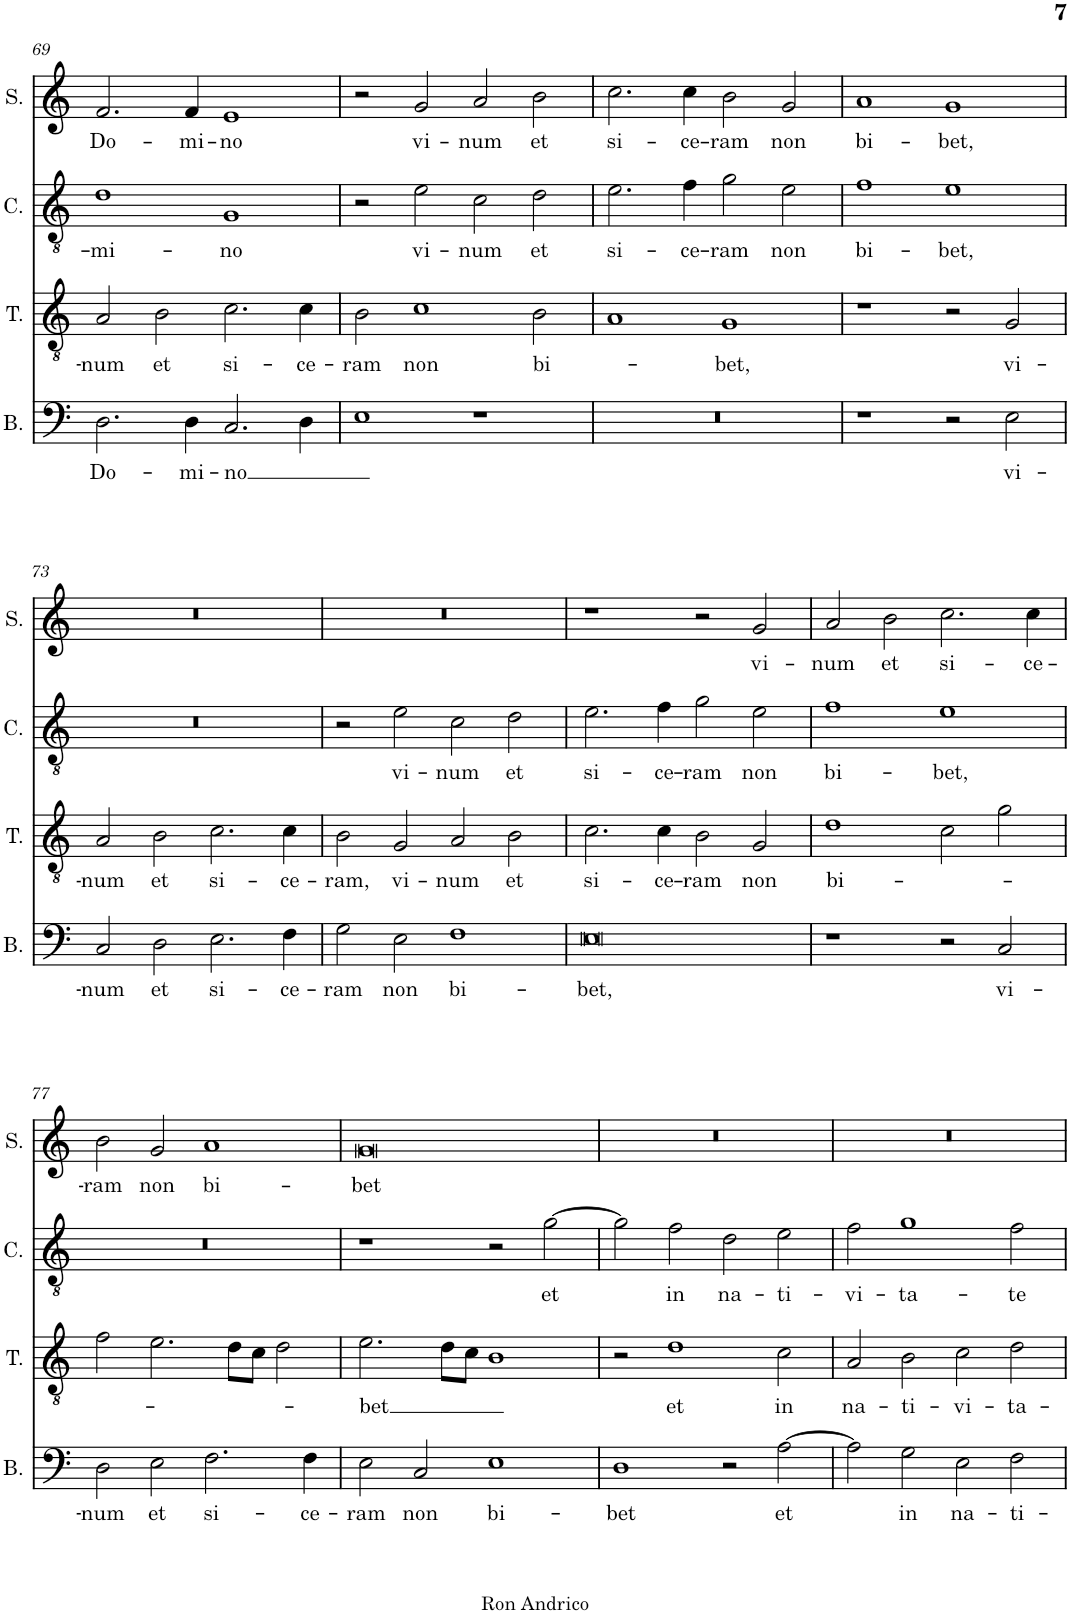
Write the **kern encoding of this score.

**kern	**text	**kern	**text	**kern	**text	**kern	**text
*part4	*part4	*part3	*part3	*part2	*part2	*part1	*part1
*staff4	*staff4	*staff3	*staff3	*staff2	*staff2	*staff1	*staff1
*I"Bassus	*	*I"Tenor	*	*I"Contratenor	*	*I"Superius	*
*I'B.	*	*I'T.	*	*I'C.	*	*I'S.	*
!!LO:PB:g=z
*clefF4	*	*clefGv2	*	*clefGv2	*	*clefG2	*
*k[]	*	*k[]	*	*k[]	*	*k[]	*
*M4/2	*	*M4/2	*	*M4/2	*	*M4/2	*
=69	=69	=69	=69	=69	=69	=69	=69
!	!LO:LY:b	!	!LO:LY:b	!	!LO:LY:b	!	!LO:LY:b
2.D\	Do-	2A/	-num	1d	-mi-	2.f/	Do-
!	!	!	!LO:LY:b	!	!	!	!
.	.	2B\	et	.	.	.	.
!	!LO:LY:b	!	!	!	!	!	!LO:LY:b
4D\	-mi-	.	.	.	.	4f/	-mi-
!	!LO:LY:b	!	!LO:LY:b	!	!LO:LY:b	!	!LO:LY:b
2.C/	-no	2.c\	si-	1G	-no	1e	-no
!	!	!	!LO:LY:b	!	!	!	!
4D\	.	4c\	-ce-	.	.	.	.
=70	=70	=70	=70	=70	=70	=70	=70
!	!	!	!LO:LY:b	!	!	!	!
1E	.	2B\	-ram	2r	.	2r	.
!	!	!	!LO:LY:b	!	!LO:LY:b	!	!LO:LY:b
.	.	1c	non	2e\	vi-	2g/	vi-
!	!	!	!	!	!LO:LY:b	!	!LO:LY:b
1r	.	.	.	2c\	-num	2a/	-num
!	!	!	!LO:LY:b	!	!LO:LY:b	!	!LO:LY:b
.	.	2B\	bi-	2d\	et	2b\	et
=71	=71	=71	=71	=71	=71	=71	=71
!	!	!	!	!	!LO:LY:b	!	!LO:LY:b
0r	.	1A	.	2.e\	si-	2.cc\	si-
!	!	!	!	!	!LO:LY:b	!	!LO:LY:b
.	.	.	.	4f\	-ce-	4cc\	-ce-
!	!	!	!LO:LY:b	!	!LO:LY:b	!	!LO:LY:b
.	.	1G	-bet,	2g\	-ram	2b\	-ram
!	!	!	!	!	!LO:LY:b	!	!LO:LY:b
.	.	.	.	2e\	non	2g/	non
=72	=72	=72	=72	=72	=72	=72	=72
!	!	!	!	!	!LO:LY:b	!	!LO:LY:b
1r	.	1r	.	1f	bi-	1a	bi-
!	!	!	!	!	!LO:LY:b	!	!LO:LY:b
2r	.	2r	.	1e	-bet,	1g	-bet,
!	!LO:LY:b	!	!LO:LY:b	!	!	!	!
2E\	vi-	2G/	vi-	.	.	.	.
!!LO:LB:g=z
=73	=73	=73	=73	=73	=73	=73	=73
!	!LO:LY:b	!	!LO:LY:b	!	!	!	!
2C/	-num	2A/	-num	0r	.	0r	.
!	!LO:LY:b	!	!LO:LY:b	!	!	!	!
2D\	et	2B\	et	.	.	.	.
!	!LO:LY:b	!	!LO:LY:b	!	!	!	!
2.E\	si-	2.c\	si-	.	.	.	.
!	!LO:LY:b	!	!LO:LY:b	!	!	!	!
4F\	-ce-	4c\	-ce-	.	.	.	.
=74	=74	=74	=74	=74	=74	=74	=74
!	!LO:LY:b	!	!LO:LY:b	!	!	!	!
2G\	-ram	2B\	-ram,	2r	.	0r	.
!	!LO:LY:b	!	!LO:LY:b	!	!LO:LY:b	!	!
2E\	non	2G/	vi-	2e\	vi-	.	.
!	!LO:LY:b	!	!LO:LY:b	!	!LO:LY:b	!	!
1F	bi-	2A/	-num	2c\	-num	.	.
!	!	!	!LO:LY:b	!	!LO:LY:b	!	!
.	.	2B\	et	2d\	et	.	.
=75	=75	=75	=75	=75	=75	=75	=75
!	!LO:LY:b	!	!LO:LY:b	!	!LO:LY:b	!	!
0E	-bet,	2.c\	si-	2.e\	si-	1r	.
!	!	!	!LO:LY:b	!	!LO:LY:b	!	!
.	.	4c\	-ce-	4f\	-ce-	.	.
!	!	!	!LO:LY:b	!	!LO:LY:b	!	!
.	.	2B\	-ram	2g\	-ram	2r	.
!	!	!	!LO:LY:b	!	!LO:LY:b	!	!LO:LY:b
.	.	2G/	non	2e\	non	2g/	vi-
=76	=76	=76	=76	=76	=76	=76	=76
!	!	!	!LO:LY:b	!	!LO:LY:b	!	!LO:LY:b
1r	.	1d	bi-	1f	bi-	2a/	-num
!	!	!	!	!	!	!	!LO:LY:b
.	.	.	.	.	.	2b\	et
!	!	!	!	!	!LO:LY:b	!	!LO:LY:b
2r	.	2c\	.	1e	-bet,	2.cc\	si-
!	!LO:LY:b	!	!	!	!	!	!
2C/	vi-	2g\	.	.	.	.	.
!	!	!	!	!	!	!	!LO:LY:b
.	.	.	.	.	.	4cc\	-ce-
!!LO:LB:g=z
=77	=77	=77	=77	=77	=77	=77	=77
!	!LO:LY:b	!	!	!	!	!	!LO:LY:b
2D\	-num	2f\	.	0r	.	2b\	-ram
!	!LO:LY:b	!	!	!	!	!	!LO:LY:b
2E\	et	2.e\	.	.	.	2g/	non
!	!LO:LY:b	!	!	!	!	!	!LO:LY:b
2.F\	si-	.	.	.	.	1a	bi-
.	.	8d\L	.	.	.	.	.
.	.	8c\J	.	.	.	.	.
.	.	2d\	.	.	.	.	.
!	!LO:LY:b	!	!	!	!	!	!
4F\	-ce-	.	.	.	.	.	.
=78	=78	=78	=78	=78	=78	=78	=78
!	!LO:LY:b	!	!LO:LY:b	!	!	!	!LO:LY:b
2E\	-ram	2.e\	-bet	1r	.	0g	-bet
!	!LO:LY:b	!	!	!	!	!	!
2C/	non	.	.	.	.	.	.
.	.	8d\L	.	.	.	.	.
.	.	8c\J	.	.	.	.	.
!	!LO:LY:b	!	!	!	!	!	!
1E	bi-	1B	.	2r	.	.	.
!	!	!	!	!	!LO:LY:b	!	!
.	.	.	.	[2g\	et	.	.
=79	=79	=79	=79	=79	=79	=79	=79
!	!LO:LY:b	!	!	!	!	!	!
1D	-bet	2r	.	2g\]	.	0r	.
!	!	!	!LO:LY:b	!	!LO:LY:b	!	!
.	.	1d	et	2f\	in	.	.
!	!	!	!	!	!LO:LY:b	!	!
2r	.	.	.	2d\	na-	.	.
!	!LO:LY:b	!	!LO:LY:b	!	!LO:LY:b	!	!
[2A\	et	2c\	in	2e\	-ti-	.	.
=80	=80	=80	=80	=80	=80	=80	=80
!	!	!	!LO:LY:b	!	!LO:LY:b	!	!
2A\]	.	2A/	na-	2f\	-vi-	0r	.
!	!LO:LY:b	!	!LO:LY:b	!	!LO:LY:b	!	!
2G\	in	2B\	-ti-	1g	-ta-	.	.
!	!LO:LY:b	!	!LO:LY:b	!	!	!	!
2E\	na-	2c\	-vi-	.	.	.	.
!	!LO:LY:b	!	!LO:LY:b	!	!LO:LY:b	!	!
2F\	-ti-	2d\	-ta-	2f\	-te	.	.
=	=	=	=	=	=	=	=
*-	*-	*-	*-	*-	*-	*-	*-
